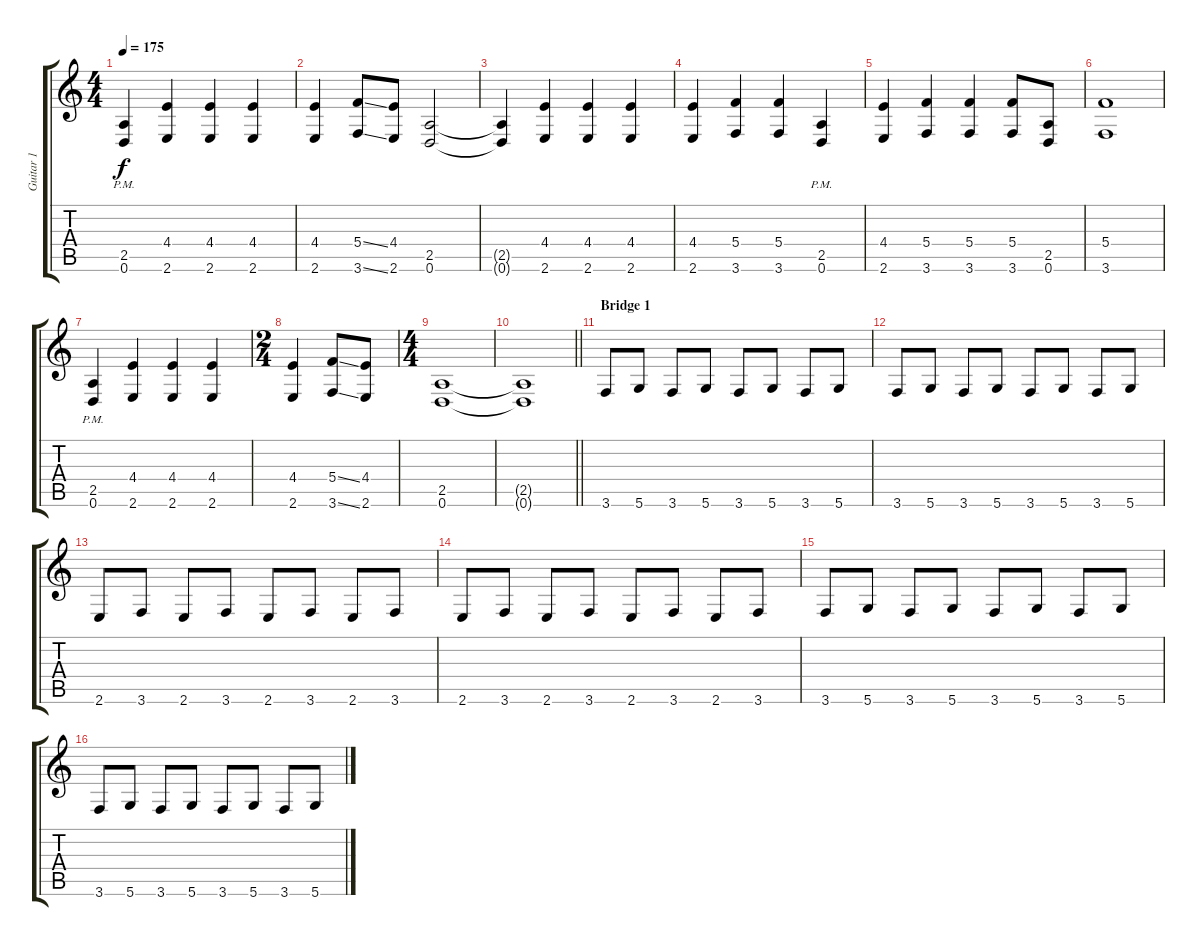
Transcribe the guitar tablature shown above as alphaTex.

\track ("Guitar 1" "Guitar 1") {instrument distortionguitar}
\staff {score tabs}
\tuning (D4 A3 F3 C3 G2 D2) {hide}
\ts (4 4)
\tempo 175
\clef g2
\ks c
(2.5{pm} 0.6{pm}).4{dy f} (4.4 2.6).4 (4.4 2.6).4 (4.4 2.6).4 |
(4.4 2.6).4 (5.4{ss} 3.6{ss}).8 (4.4 2.6).8 (2.5 0.6).2 |
(2.5{t} 0.6{t}).4 (4.4 2.6).4 (4.4 2.6).4 (4.4 2.6).4 |
(4.4 2.6).4 (5.4 3.6).4 (5.4 3.6).4 (2.5{pm} 0.6{pm}).4 |
(4.4 2.6).4 (5.4 3.6).4 (5.4 3.6).4 (5.4 3.6).8 (2.5 0.6).8 |
(5.4 3.6).1 |
(2.5{pm} 0.6{pm}).4 (4.4 2.6).4 (4.4 2.6).4 (4.4 2.6).4 |
\ts (2 4)
(4.4 2.6).4 (5.4{ss} 3.6{ss}).8 (4.4 2.6).8 |
\ts (4 4)
(2.5 0.6).1 |
\barLineRight lightlight
(2.5{t} 0.6{t}).1 |
\section ("" "Bridge 1")
3.6.8 5.6.8 3.6.8 5.6.8 3.6.8 5.6.8 3.6.8 5.6.8 |
3.6.8 5.6.8 3.6.8 5.6.8 3.6.8 5.6.8 3.6.8 5.6.8 |
2.6.8 3.6.8 2.6.8 3.6.8 2.6.8 3.6.8 2.6.8 3.6.8 |
2.6.8 3.6.8 2.6.8 3.6.8 2.6.8 3.6.8 2.6.8 3.6.8 |
3.6.8 5.6.8 3.6.8 5.6.8 3.6.8 5.6.8 3.6.8 5.6.8 |
3.6.8 5.6.8 3.6.8 5.6.8 3.6.8 5.6.8 3.6.8 5.6.8
